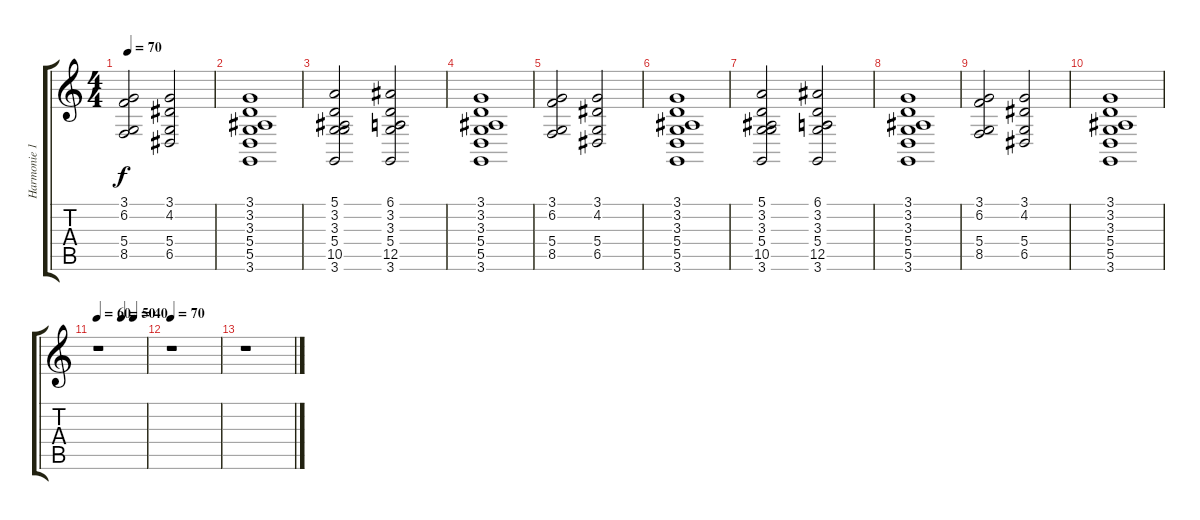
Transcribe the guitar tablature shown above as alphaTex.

\track ("Harmonie 1" "Harmonie 1") {instrument stringensemble2}
\staff {score tabs}
\tuning (E4 B3 G3 D3 A2 E2) {hide}
\ts (4 4)
\tempo 70
\clef g2
\ks c
(3.1 6.2 5.4 8.5).2{dy f} (3.1 4.2 5.4 6.5).2 |
(3.1 3.2 3.3 5.4 5.5 3.6).1 |
(5.1 3.2 3.3 5.4 10.5 3.6).2 (6.1 3.2 3.3 5.4 12.5 3.6).2 |
(3.1 3.2 3.3 5.4 5.5 3.6).1 |
(3.1 6.2 5.4 8.5).2 (3.1 4.2 5.4 6.5).2 |
(3.1 3.2 3.3 5.4 5.5 3.6).1 |
(5.1 3.2 3.3 5.4 10.5 3.6).2 (6.1 3.2 3.3 5.4 12.5 3.6).2 |
(3.1 3.2 3.3 5.4 5.5 3.6).1 |
(3.1 6.2 5.4 8.5).2 (3.1 4.2 5.4 6.5).2 |
(3.1 3.2 3.3 5.4 5.5 3.6).1{volume 0} |
\tempo 60
\tempo (50 0.5)
\tempo (40 0.75)
r.1 |
\tempo 70
r.1 |
r.1
